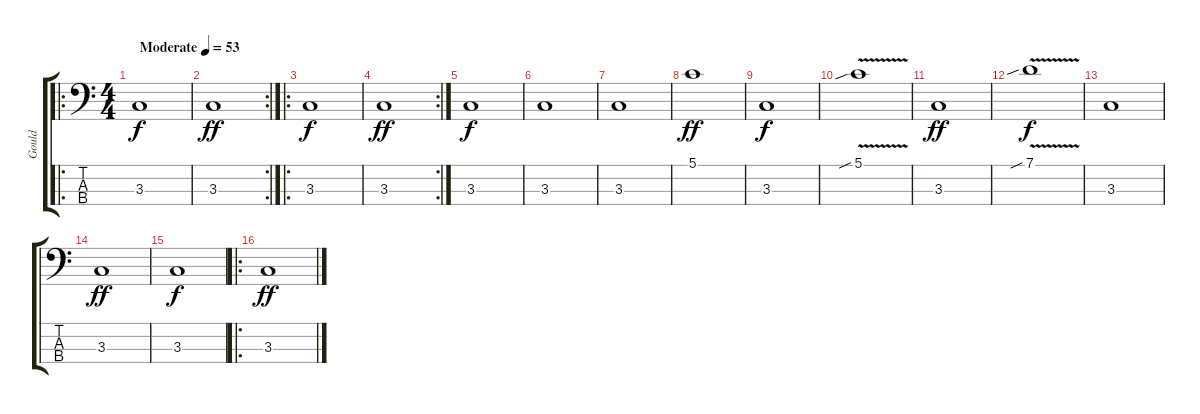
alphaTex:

\track ("Gould" "Gould") {instrument electricbassfinger}
\staff {score tabs}
\tuning (G2 D2 A1 E1) {hide}
\ro
\ts (4 4)
\tempo (53 "Moderate")
\clef f4
\ks c
3.3.1{dy f instrument electricbassfinger} |
\rc 2
3.3.1{dy ff} |
\ro
3.3.1{dy f} |
\rc 2
3.3.1{dy ff} |
3.3.1{dy f} |
3.3.1 |
3.3.1 |
5.1.1{dy ff} |
3.3.1{dy f} |
5.1{v sib}.1 |
3.3.1{dy ff} |
7.1{v sib}.1{dy f} |
3.3.1 |
3.3.1{dy ff} |
3.3.1{dy f} |
\ro
3.3.1{dy ff}
